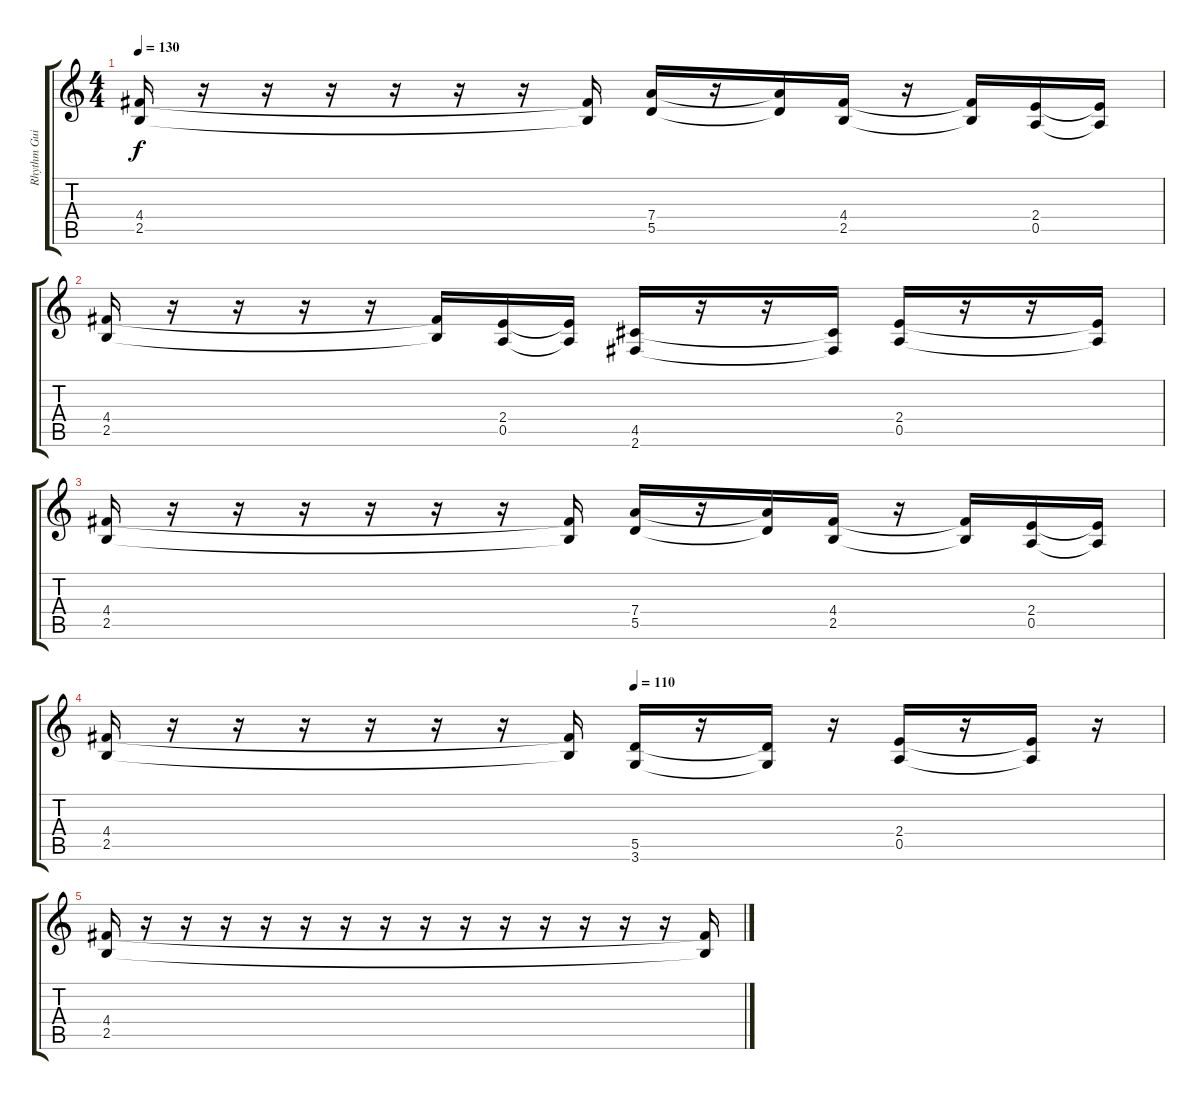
\track ("Rhythm Guitar" "Rhythm Gui") {instrument distortionguitar}
\staff {score tabs}
\tuning (E4 B3 G3 D3 A2 E2) {hide}
\ts (4 4)
\tempo 130
\clef g2
\ks c
(4.4 2.5).16{dy f} r.16 r.16 r.16 r.16 r.16 r.16 (4.4{t} 2.5{t}).16 (7.4 5.5).16 r.16 (7.4{t} 5.5{t}).16 (4.4 2.5).16 r.16 (4.4{t} 2.5{t}).16 (2.4 0.5).16 (2.4{t} 0.5{t}).16 |
(4.4 2.5).16 r.16 r.16 r.16 r.16 (4.4{t} 2.5{t}).16 (2.4 0.5).16 (2.4{t} 0.5{t}).16 (4.5 2.6).16 r.16 r.16 (4.5{t} 2.6{t}).16 (2.4 0.5).16 r.16 r.16 (2.4{t} 0.5{t}).16 |
(4.4 2.5).16 r.16 r.16 r.16 r.16 r.16 r.16 (4.4{t} 2.5{t}).16 (7.4 5.5).16 r.16 (7.4{t} 5.5{t}).16 (4.4 2.5).16 r.16 (4.4{t} 2.5{t}).16 (2.4 0.5).16 (2.4{t} 0.5{t}).16 |
\tempo (110 0.5)
(4.4 2.5).16 r.16 r.16 r.16 r.16 r.16 r.16 (4.4{t} 2.5{t}).16 (5.5 3.6).16 r.16 (5.5{t} 3.6{t}).16 r.16 (2.4 0.5).16 r.16 (2.4{t} 0.5{t}).16 r.16 |
(4.4 2.5).16 r.16 r.16 r.16 r.16 r.16 r.16 r.16 r.16 r.16 r.16 r.16 r.16 r.16 r.16 (4.4{t} 2.5{t}).16
